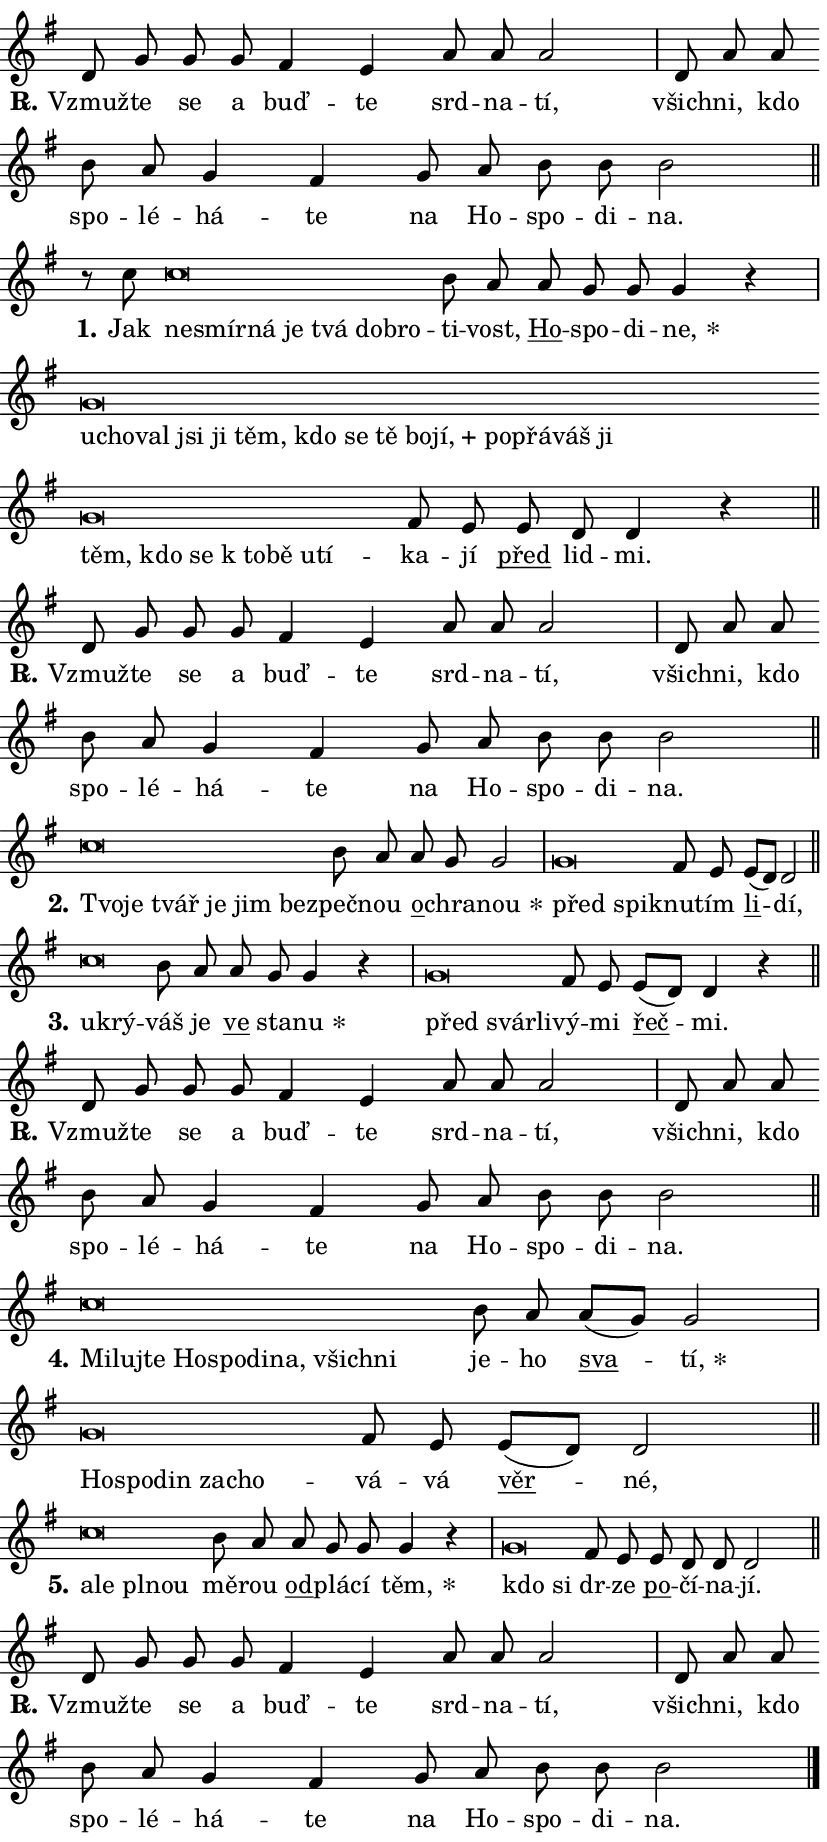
\version "2.24.0"
\header { tagline = "" }
\paper {
  indent = 0\cm
  top-margin = 0\cm
  right-margin = 0.13\cm % to fit lyric hyphens
  bottom-margin = 0\cm
  left-margin = 0\cm
  paper-width = 14\cm
  page-breaking = #ly:one-page-breaking
  system-system-spacing.basic-distance = #11
  score-system-spacing.basic-distance = #11
  ragged-last = ##f
}


%% Author: Thomas Morley
%% https://lists.gnu.org/archive/html/lilypond-user/2020-05/msg00002.html
#(define (line-position grob)
"Returns position of @var[grob} in current system:
   @code{'start}, if at first time-step
   @code{'end}, if at last time-step
   @code{'middle} otherwise
"
  (let* ((col (ly:item-get-column grob))
         (ln (ly:grob-object col 'left-neighbor))
         (rn (ly:grob-object col 'right-neighbor))
         (col-to-check-left (if (ly:grob? ln) ln col))
         (col-to-check-right (if (ly:grob? rn) rn col))
         (break-dir-left
           (and
             (ly:grob-property col-to-check-left 'non-musical #f)
             (ly:item-break-dir col-to-check-left)))
         (break-dir-right
           (and
             (ly:grob-property col-to-check-right 'non-musical #f)
             (ly:item-break-dir col-to-check-right))))
        (cond ((eqv? 1 break-dir-left) 'start)
              ((eqv? -1 break-dir-right) 'end)
              (else 'middle))))

#(define (tranparent-at-line-position vctor)
  (lambda (grob)
  "Relying on @code{line-position} select the relevant enry from @var{vctor}.
Used to determine transparency,"
    (case (line-position grob)
      ((end) (not (vector-ref vctor 0)))
      ((middle) (not (vector-ref vctor 1)))
      ((start) (not (vector-ref vctor 2))))))

noteHeadBreakVisibility =
#(define-music-function (break-visibility)(vector?)
"Makes @code{NoteHead}s transparent relying on @var{break-visibility}"
#{
  \override NoteHead.transparent =
    #(tranparent-at-line-position break-visibility)
#})

#(define delete-ledgers-for-transparent-note-heads
  (lambda (grob)
    "Reads whether a @code{NoteHead} is transparent.
If so this @code{NoteHead} is removed from @code{'note-heads} from
@var{grob}, which is supposed to be @code{LedgerLineSpanner}.
As a result ledgers are not printed for this @code{NoteHead}"
    (let* ((nhds-array (ly:grob-object grob 'note-heads))
           (nhds-list
             (if (ly:grob-array? nhds-array)
                 (ly:grob-array->list nhds-array)
                 '()))
           ;; Relies on the transparent-property being done before
           ;; Staff.LedgerLineSpanner.after-line-breaking is executed.
           ;; This is fragile ...
           (to-keep
             (remove
               (lambda (nhd)
                 (ly:grob-property nhd 'transparent #f))
               nhds-list)))
      ;; TODO find a better method to iterate over grob-arrays, similiar
      ;; to filter/remove etc for lists
      ;; For now rebuilt from scratch
      (set! (ly:grob-object grob 'note-heads)  '())
      (for-each
        (lambda (nhd)
          (ly:pointer-group-interface::add-grob grob 'note-heads nhd))
        to-keep))))

squashNotes = {
  \override NoteHead.X-extent = #'(-0.2 . 0.2)
  \override NoteHead.Y-extent = #'(-0.75 . 0)
  \override NoteHead.stencil =
    #(lambda (grob)
       (let ((pos (ly:grob-property grob 'staff-position)))
         (begin
           (if (< pos -7) (display "ERROR: Lower brevis then expected\n") (display ""))
           (if (<= pos -6) ly:text-interface::print ly:note-head::print))))
}
unSquashNotes = {
  \revert NoteHead.X-extent
  \revert NoteHead.Y-extent
  \revert NoteHead.stencil
}

hideNotes = \noteHeadBreakVisibility #begin-of-line-visible
unHideNotes = \noteHeadBreakVisibility #all-visible

% work-around for resetting accidentals
% https://lilypond.org/doc/v2.23/Documentation/notation/displaying-rhythms#unmetered-music
cadenzaMeasure = {
  \cadenzaOff
  \partial 1024 s1024
  \cadenzaOn
}

#(define-markup-command (accent layout props text) (markup?)
  "Underline accented syllable"
  (interpret-markup layout props
    #{\markup \override #'(offset . 4.3) \underline { #text }#}))

responsum = \markup \concat {
  "R" \hspace #-1.05 \path #0.1 #'((moveto 0 0.07) (lineto 0.9 0.8)) \hspace #0.05 "."
}

spaceSize = #0.6828661417322834 % exact space size for TeX Gyre Schola

\layout {
  \context {
    \Staff
    \remove "Time_signature_engraver"
    \override LedgerLineSpanner.after-line-breaking = #delete-ledgers-for-transparent-note-heads
  }
  \context {
    \Lyrics {
      \override LyricSpace.minimum-distance = \spaceSize
      \override LyricText.font-name = #"TeX Gyre Schola"
      \override LyricText.font-size = 1
      \override StanzaNumber.font-name = #"TeX Gyre Schola Bold"
      \override StanzaNumber.font-size = 1
    }
  }
  \context {
    \Score 
    \override NoteHead.text =
      #(lambda (grob) 
        (let ((pos (ly:grob-property grob 'staff-position)))
          #{\markup {
            \combine
              \halign #-0.55 \raise #(if (= pos -6) 0 0.5) \override #'(thickness . 2) \draw-line #'(3.2 . 0)
              \musicglyph "noteheads.sM1"
          }#}))
  }
}

% magnetic-lyrics.ily
%
%   written by
%     Jean Abou Samra <jean@abou-samra.fr>
%     Werner Lemberg <wl@gnu.org>
%
%   adapted by
%     Jiri Hon <jiri.hon@gmail.com>
%
% Version 2022-Apr-15

% https://www.mail-archive.com/lilypond-user@gnu.org/msg149350.html

#(define (Left_hyphen_pointer_engraver context)
   "Collect syllable-hyphen-syllable occurrences in lyrics and store
them in properties.  This engraver only looks to the left.  For
example, if the lyrics input is @code{foo -- bar}, it does the
following.

@itemize @bullet
@item
Set the @code{text} property of the @code{LyricHyphen} grob between
@q{foo} and @q{bar} to @code{foo}.

@item
Set the @code{left-hyphen} property of the @code{LyricText} grob with
text @q{foo} to the @code{LyricHyphen} grob between @q{foo} and
@q{bar}.
@end itemize

Use this auxiliary engraver in combination with the
@code{lyric-@/text::@/apply-@/magnetic-@/offset!} hook."
   (let ((hyphen #f)
         (text #f))
     (make-engraver
      (acknowledgers
       ((lyric-syllable-interface engraver grob source-engraver)
        (set! text grob)))
      (end-acknowledgers
       ((lyric-hyphen-interface engraver grob source-engraver)
        ;(when (not (grob::has-interface grob 'lyric-space-interface))
          (set! hyphen grob)));)
      ((stop-translation-timestep engraver)
       (when (and text hyphen)
         (ly:grob-set-object! text 'left-hyphen hyphen))
       (set! text #f)
       (set! hyphen #f)))))

#(define (lyric-text::apply-magnetic-offset! grob)
   "If the space between two syllables is less than the value in
property @code{LyricText@/.details@/.squash-threshold}, move the right
syllable to the left so that it gets concatenated with the left
syllable.

Use this function as a hook for
@code{LyricText@/.after-@/line-@/breaking} if the
@code{Left_@/hyphen_@/pointer_@/engraver} is active."
   (let ((hyphen (ly:grob-object grob 'left-hyphen #f)))
     (when hyphen
       (let ((left-text (ly:spanner-bound hyphen LEFT)))
         (when (grob::has-interface left-text 'lyric-syllable-interface)
           (let* ((common (ly:grob-common-refpoint grob left-text X))
                  (this-x-ext (ly:grob-extent grob common X))
                  (left-x-ext
                   (begin
                     ;; Trigger magnetism for left-text.
                     (ly:grob-property left-text 'after-line-breaking)
                     (ly:grob-extent left-text common X)))
                  ;; `delta` is the gap width between two syllables.
                  (delta (- (interval-start this-x-ext)
                            (interval-end left-x-ext)))
                  (details (ly:grob-property grob 'details))
                  (threshold (assoc-get 'squash-threshold details 0.2)))
             (when (< delta threshold)
               (let* (;; We have to manipulate the input text so that
                      ;; ligatures crossing syllable boundaries are not
                      ;; disabled.  For languages based on the Latin
                      ;; script this is essentially a beautification.
                      ;; However, for non-Western scripts it can be a
                      ;; necessity.
                      (lt (ly:grob-property left-text 'text))
                      (rt (ly:grob-property grob 'text))
                      (is-space (grob::has-interface hyphen 'lyric-space-interface))
                      (space (if is-space " " ""))
                      (extra-delta (if is-space spaceSize 0))
                      ;; Append new syllable.
                      (ltrt-space (if (and (string? lt) (string? rt))
                                (string-append lt space rt)
                                (make-concat-markup (list lt space rt))))
                      ;; Right-align `ltrt` to the right side.
                      (ltrt-space-markup (grob-interpret-markup
                               grob
                               (make-translate-markup
                                (cons (interval-length this-x-ext) 0)
                                (make-right-align-markup ltrt-space)))))
                 (begin
                   ;; Don't print `left-text`.
                   (ly:grob-set-property! left-text 'stencil #f)
                   ;; Set text and stencil (which holds all collected
                   ;; syllables so far) and shift it to the left.
                   (ly:grob-set-property! grob 'text ltrt-space)
                   (ly:grob-set-property! grob 'stencil ltrt-space-markup)
                   (ly:grob-translate-axis! grob (- (- delta extra-delta)) X))))))))))


#(define (lyric-hyphen::displace-bounds-first grob)
   ;; Make very sure this callback isn't triggered too early.
   (let ((left (ly:spanner-bound grob LEFT))
         (right (ly:spanner-bound grob RIGHT)))
     (ly:grob-property left 'after-line-breaking)
     (ly:grob-property right 'after-line-breaking)
     (ly:lyric-hyphen::print grob)))

squashThreshold = #0.4

\layout {
  \context {
    \Lyrics
    \consists #Left_hyphen_pointer_engraver
    \override LyricText.after-line-breaking =
      #lyric-text::apply-magnetic-offset!
    \override LyricHyphen.stencil = #lyric-hyphen::displace-bounds-first
    \override LyricText.details.squash-threshold = \squashThreshold
    \override LyricHyphen.minimum-distance = 0
    \override LyricHyphen.minimum-length = \squashThreshold
  }
}

squashText = \override LyricText.details.squash-threshold = 9999
unSquashText = \override LyricText.details.squash-threshold = \squashThreshold

leftText = \override LyricText.self-alignment-X = #LEFT
unLeftText = \revert LyricText.self-alignment-X

starOffset = #(lambda (grob) 
                (let ((x_offset (ly:self-alignment-interface::aligned-on-x-parent grob)))
                  (if (= x_offset 0) 0 (+ x_offset 1.2))))

star = #(define-music-function (syllable)(string?)
"Append star separator at the end of a syllable"
#{
  \once \override LyricText.X-offset = #starOffset
  \lyricmode { \markup {
    #syllable
    \override #'((font-name . "TeX Gyre Schola Bold")) \hspace #0.2 \lower #0.65 \larger "*"
  } }
#})

starAccent = #(define-music-function (syllable)(string?)
"Append star separator at the end of a syllable and make accent"
#{
  \once \override LyricText.X-offset = #starOffset
  \lyricmode { \markup {
    \accent #syllable
    \override #'((font-name . "TeX Gyre Schola Bold")) \hspace #0.2 \lower #0.65 \larger "*"
  } }
#})

breath = #(define-music-function (syllable)(string?)
"Append breathing indicator at the end of a syllable"
#{
  \lyricmode { \markup { #syllable "+" } }
#})

optionalBreath = #(define-music-function (syllable)(string?)
"Append optional breathing indicator at the end of a syllable"
#{
  \lyricmode { \markup { #syllable "(+)" } }
#})


\score {
    <<
        \new Voice = "melody" { \cadenzaOn \key g \major \relative { d'8 g g g fis4 e a8 a a2 \cadenzaMeasure \bar "|" d,8 a' a \bar "" b a \bar "" g4 fis \bar "" g8 a b b b2 \cadenzaMeasure \bar "||" \break } }
        \new Lyrics \lyricsto "melody" { \lyricmode { \set stanza = \responsum
Vzmuž -- te se a buď -- te srd -- na -- tí, všich -- ni, kdo spo -- lé -- há -- te na Ho -- spo -- di -- na. } }
    >>
    \layout {}
}

\score {
    <<
        \new Voice = "melody" { \cadenzaOn \key g \major \relative { r8 c''8 \squashNotes c\breve*1/16 \hideNotes \breve*1/16 \bar "" \breve*1/16 \bar "" \breve*1/16 \bar "" \breve*1/16 \bar "" \breve*1/16 \breve*1/16 \bar "" \unHideNotes \unSquashNotes b8 a \bar "" a g g g4 r \cadenzaMeasure \bar "|" \squashNotes g\breve*1/16 \hideNotes \breve*1/16 \bar "" \breve*1/16 \bar "" \breve*1/16 \bar "" \breve*1/16 \bar "" \breve*1/16 \bar "" \breve*1/16 \bar "" \breve*1/16 \bar "" \breve*1/16 \bar "" \breve*1/16 \bar "" \breve*1/16 \bar "" \breve*1/16 \bar "" \breve*1/16 \bar "" \breve*1/16 \bar "" \breve*1/16 \bar "" \breve*1/16 \bar "" \breve*1/16 \bar "" \breve*1/16 \bar "" \breve*1/16 \bar "" \breve*1/16 \bar "" \breve*1/16 \breve*1/16 \bar "" \unHideNotes \unSquashNotes fis8 e \bar "" e d d4 r \cadenzaMeasure \bar "||" \break } }
        \new Lyrics \lyricsto "melody" { \lyricmode { \set stanza = "1."
Jak \leftText ne -- \squashText smír -- ná je tvá dob -- ro -- \unLeftText \unSquashText ti -- vost, \markup \accent Ho -- spo -- di -- \star ne, \leftText u -- \squashText cho -- val jsi ji těm, kdo se tě bo -- \breath "jí," po -- přá -- váš ji těm, kdo se "k to" -- bě u -- tí -- \unLeftText \unSquashText ka -- jí \markup \accent před lid -- mi. } }
    >>
    \layout {}
}

\score {
    <<
        \new Voice = "melody" { \cadenzaOn \key g \major \relative { d'8 g g g fis4 e a8 a a2 \cadenzaMeasure \bar "|" d,8 a' a \bar "" b a \bar "" g4 fis \bar "" g8 a b b b2 \cadenzaMeasure \bar "||" \break } }
        \new Lyrics \lyricsto "melody" { \lyricmode { \set stanza = \responsum
Vzmuž -- te se a buď -- te srd -- na -- tí, všich -- ni, kdo spo -- lé -- há -- te na Ho -- spo -- di -- na. } }
    >>
    \layout {}
}

\score {
    <<
        \new Voice = "melody" { \cadenzaOn \key g \major \relative { \squashNotes c''\breve*1/16 \hideNotes \breve*1/16 \bar "" \breve*1/16 \bar "" \breve*1/16 \bar "" \breve*1/16 \breve*1/16 \bar "" \unHideNotes \unSquashNotes b8 a \bar "" a g g2 \cadenzaMeasure \bar "|" \squashNotes g\breve*1/16 \hideNotes \breve*1/16 \bar "" \unHideNotes \unSquashNotes fis8 e \bar "" e[( d)] d2 \cadenzaMeasure \bar "||" \break } }
        \new Lyrics \lyricsto "melody" { \lyricmode { \set stanza = "2."
\leftText Tvo -- \squashText je tvář je jim bez -- \unLeftText \unSquashText peč -- nou \markup \accent o -- chra -- \star nou \leftText před \squashText spik -- \unLeftText \unSquashText nu -- tím \markup \accent li -- dí, } }
    >>
    \layout {}
}

\score {
    <<
        \new Voice = "melody" { \cadenzaOn \key g \major \relative { \squashNotes c''\breve*1/16 \hideNotes \breve*1/16 \bar "" \unHideNotes \unSquashNotes b8 a \bar "" a g g4 r \cadenzaMeasure \bar "|" \squashNotes g\breve*1/16 \hideNotes \breve*1/16 \breve*1/16 \bar "" \unHideNotes \unSquashNotes fis8 e \bar "" e[( d)] d4 r \cadenzaMeasure \bar "||" \break } }
        \new Lyrics \lyricsto "melody" { \lyricmode { \set stanza = "3."
\leftText u -- \squashText krý -- \unLeftText \unSquashText váš je \markup \accent ve sta -- \star nu \leftText před \squashText svár -- li -- \unLeftText \unSquashText vý -- mi \markup \accent řeč -- mi. } }
    >>
    \layout {}
}

\score {
    <<
        \new Voice = "melody" { \cadenzaOn \key g \major \relative { d'8 g g g fis4 e a8 a a2 \cadenzaMeasure \bar "|" d,8 a' a \bar "" b a \bar "" g4 fis \bar "" g8 a b b b2 \cadenzaMeasure \bar "||" \break } }
        \new Lyrics \lyricsto "melody" { \lyricmode { \set stanza = \responsum
Vzmuž -- te se a buď -- te srd -- na -- tí, všich -- ni, kdo spo -- lé -- há -- te na Ho -- spo -- di -- na. } }
    >>
    \layout {}
}

\score {
    <<
        \new Voice = "melody" { \cadenzaOn \key g \major \relative { \squashNotes c''\breve*1/16 \hideNotes \breve*1/16 \bar "" \breve*1/16 \bar "" \breve*1/16 \bar "" \breve*1/16 \bar "" \breve*1/16 \bar "" \breve*1/16 \bar "" \breve*1/16 \breve*1/16 \bar "" \unHideNotes \unSquashNotes b8 a \bar "" a[( g)] g2 \cadenzaMeasure \bar "|" \squashNotes g\breve*1/16 \hideNotes \breve*1/16 \bar "" \breve*1/16 \bar "" \breve*1/16 \breve*1/16 \bar "" \unHideNotes \unSquashNotes fis8 e \bar "" e[( d)] d2 \cadenzaMeasure \bar "||" \break } }
        \new Lyrics \lyricsto "melody" { \lyricmode { \set stanza = "4."
\leftText Mi -- \squashText luj -- te Ho -- spo -- di -- na, všich -- ni \unLeftText \unSquashText je -- ho \markup \accent sva -- \star tí, \leftText Ho -- \squashText spo -- din za -- cho -- \unLeftText \unSquashText vá -- vá \markup \accent věr -- né, } }
    >>
    \layout {}
}

\score {
    <<
        \new Voice = "melody" { \cadenzaOn \key g \major \relative { \squashNotes c''\breve*1/16 \hideNotes \breve*1/16 \bar "" \breve*1/16 \breve*1/16 \bar "" \unHideNotes \unSquashNotes b8 a \bar "" a g g g4 r \cadenzaMeasure \bar "|" \squashNotes g\breve*1/16 \hideNotes \breve*1/16 \bar "" \unHideNotes \unSquashNotes fis8 e \bar "" e d d d2 \cadenzaMeasure \bar "||" \break } }
        \new Lyrics \lyricsto "melody" { \lyricmode { \set stanza = "5."
\leftText a -- \squashText le pl -- nou \unLeftText \unSquashText mě -- rou \markup \accent od -- plá -- cí \star těm, \leftText kdo \squashText si \unLeftText \unSquashText dr -- ze \markup \accent po -- čí -- na -- jí. } }
    >>
    \layout {}
}

\score {
    <<
        \new Voice = "melody" { \cadenzaOn \key g \major \relative { d'8 g g g fis4 e a8 a a2 \cadenzaMeasure \bar "|" d,8 a' a \bar "" b a \bar "" g4 fis \bar "" g8 a b b b2 \cadenzaMeasure \bar "||" \break } \bar "|." }
        \new Lyrics \lyricsto "melody" { \lyricmode { \set stanza = \responsum
Vzmuž -- te se a buď -- te srd -- na -- tí, všich -- ni, kdo spo -- lé -- há -- te na Ho -- spo -- di -- na. } }
    >>
    \layout {}
}
